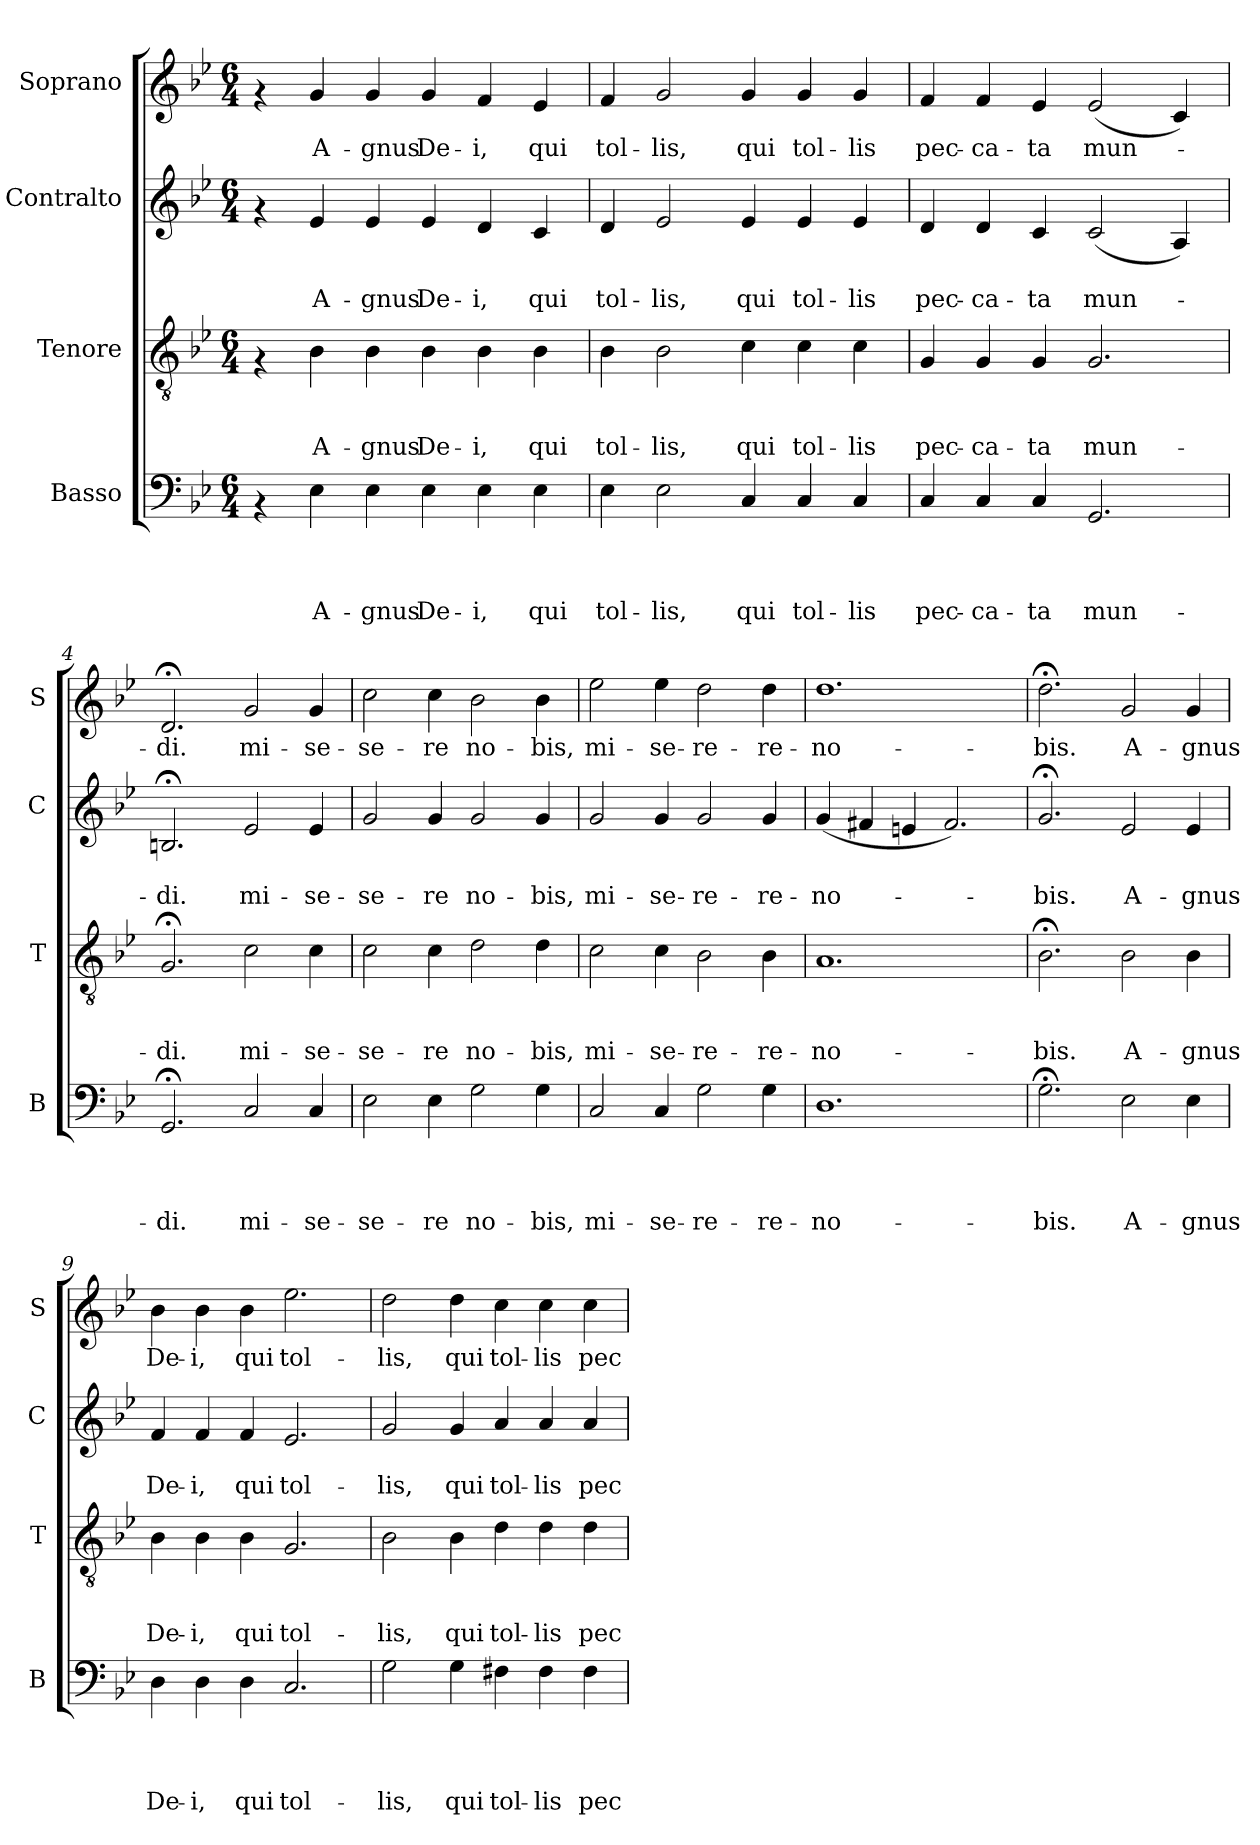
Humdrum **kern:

**kern	**text	**text	**text	**text	**kern	**text	**text	**text	**kern	**text	**text	**kern	**text
*part4	*part4	*part4	*part4	*part4	*part3	*part3	*part3	*part3	*part2	*part2	*part2	*part1	*part1
*staff4	*staff4	*staff4	*staff4	*staff4	*staff3	*staff3	*staff3	*staff3	*staff2	*staff2	*staff2	*staff1	*staff1
*I"Basso	*	*	*	*	*I"Tenore	*	*	*	*I"Contralto	*	*	*I"Soprano	*
*I'B	*	*	*	*	*I'T	*	*	*	*I'C	*	*	*I'S	*
*clefF4	*	*	*	*	*clefGv2	*	*	*	*clefG2	*	*	*clefG2	*
*k[b-e-]	*	*	*	*	*k[b-e-]	*	*	*	*k[b-e-]	*	*	*k[b-e-]	*
*B-:	*	*	*	*	*B-:	*	*	*	*B-:	*	*	*B-:	*
*M6/4	*	*	*	*	*M6/4	*	*	*	*M6/4	*	*	*M6/4	*
=1	=1	=1	=1	=1	=1	=1	=1	=1	=1	=1	=1	=1	=1
4rAA	.	.	.	.	4rF	.	.	.	4rf	.	.	4rf	.
!	!	!	!	!LO:LY:b	!	!	!	!LO:LY:b	!	!	!LO:LY:b	!	!LO:LY:b
4E-\	.	.	.	A-	4B-\	.	.	A-	4e-/	.	A-	4g/	A-
!	!	!	!	!LO:LY:b	!	!	!	!LO:LY:b	!	!	!LO:LY:b	!	!LO:LY:b
4E-\	.	.	.	-gnus	4B-\	.	.	-gnus	4e-/	.	-gnus	4g/	-gnus
!	!	!	!	!LO:LY:b	!	!	!	!LO:LY:b	!	!	!LO:LY:b	!	!LO:LY:b
4E-\	.	.	.	De-	4B-\	.	.	De-	4e-/	.	De-	4g/	De-
!	!	!	!	!LO:LY:b	!	!	!	!LO:LY:b	!	!	!LO:LY:b	!	!LO:LY:b
4E-\	.	.	.	-i,	4B-\	.	.	-i,	4d/	.	-i,	4f/	-i,
!	!	!	!	!LO:LY:b	!	!	!	!LO:LY:b	!	!	!LO:LY:b	!	!LO:LY:b
4E-\	.	.	.	qui	4B-\	.	.	qui	4c/	.	qui	4e-/	qui
=2	=2	=2	=2	=2	=2	=2	=2	=2	=2	=2	=2	=2	=2
!	!	!	!	!LO:LY:b	!	!	!	!LO:LY:b	!	!	!LO:LY:b	!	!LO:LY:b
4E-\	.	.	.	tol-	4B-\	.	.	tol-	4d/	.	tol-	4f/	tol-
!	!	!	!	!LO:LY:b	!	!	!	!LO:LY:b	!	!	!LO:LY:b	!	!LO:LY:b
2E-\	.	.	.	-lis,	2B-\	.	.	-lis,	2e-/	.	-lis,	2g/	-lis,
!	!	!	!	!LO:LY:b	!	!	!	!LO:LY:b	!	!	!LO:LY:b	!	!LO:LY:b
4C/	.	.	.	qui	4c\	.	.	qui	4e-/	.	qui	4g/	qui
!	!	!	!	!LO:LY:b	!	!	!	!LO:LY:b	!	!	!LO:LY:b	!	!LO:LY:b
4C/	.	.	.	tol-	4c\	.	.	tol-	4e-/	.	tol-	4g/	tol-
!	!	!	!	!LO:LY:b	!	!	!	!LO:LY:b	!	!	!LO:LY:b	!	!LO:LY:b
4C/	.	.	.	-lis	4c\	.	.	-lis	4e-/	.	-lis	4g/	-lis
=3	=3	=3	=3	=3	=3	=3	=3	=3	=3	=3	=3	=3	=3
!	!	!	!	!LO:LY:b	!	!	!	!LO:LY:b	!	!	!LO:LY:b	!	!LO:LY:b
4C/	.	.	.	pec-	4G/	.	.	pec-	4d/	.	pec-	4f/	pec-
!	!	!	!	!LO:LY:b	!	!	!	!LO:LY:b	!	!	!LO:LY:b	!	!LO:LY:b
4C/	.	.	.	-ca-	4G/	.	.	-ca-	4d/	.	-ca-	4f/	-ca-
!	!	!	!	!LO:LY:b	!	!	!	!LO:LY:b	!	!	!LO:LY:b	!	!LO:LY:b
4C/	.	.	.	-ta	4G/	.	.	-ta	4c/	.	-ta	4e-/	-ta
!	!	!	!	!LO:LY:b	!	!	!	!LO:LY:b	!	!	!LO:LY:b	!	!LO:LY:b
2.GG/	.	.	.	mun-	2.G/	.	.	mun-	(<2c/	.	mun-	(<2e-/	mun-
.	.	.	.	.	.	.	.	.	4A/)	.	.	4c/)	.
!!LO:LB:g=z
=4	=4	=4	=4	=4	=4	=4	=4	=4	=4	=4	=4	=4	=4
!	!	!	!	!LO:LY:b	!	!	!	!LO:LY:b	!	!	!LO:LY:b	!	!LO:LY:b
2.GG;</	.	.	.	-di.	2.G;</	.	.	-di.	2.Bn;</	.	-di.	2.d;</	-di.
!	!	!	!	!LO:LY:b	!	!	!	!LO:LY:b	!	!	!LO:LY:b	!	!LO:LY:b
2C/	.	.	.	mi-	2c\	.	.	mi-	2e-/	.	mi-	2g/	mi-
!	!	!	!	!LO:LY:b	!	!	!	!LO:LY:b	!	!	!LO:LY:b	!	!LO:LY:b
4C/	.	.	.	-se-	4c\	.	.	-se-	4e-/	.	-se-	4g/	-se-
=5	=5	=5	=5	=5	=5	=5	=5	=5	=5	=5	=5	=5	=5
!	!	!	!	!LO:LY:b	!	!	!	!LO:LY:b	!	!	!LO:LY:b	!	!LO:LY:b
2E-\	.	.	.	-se-	2c\	.	.	-se-	2g/	.	-se-	2cc\	-se-
!	!	!	!	!LO:LY:b	!	!	!	!LO:LY:b	!	!	!LO:LY:b	!	!LO:LY:b
4E-\	.	.	.	-re	4c\	.	.	-re	4g/	.	-re	4cc\	-re
!	!	!	!	!LO:LY:b	!	!	!	!LO:LY:b	!	!	!LO:LY:b	!	!LO:LY:b
2G\	.	.	.	no-	2d\	.	.	no-	2g/	.	no-	2b-\	no-
!	!	!	!	!LO:LY:b	!	!	!	!LO:LY:b	!	!	!LO:LY:b	!	!LO:LY:b
4G\	.	.	.	-bis,	4d\	.	.	-bis,	4g/	.	-bis,	4b-\	-bis,
=6	=6	=6	=6	=6	=6	=6	=6	=6	=6	=6	=6	=6	=6
!	!	!	!	!LO:LY:b	!	!	!	!LO:LY:b	!	!	!LO:LY:b	!	!LO:LY:b
2C/	.	.	.	mi-	2c\	.	.	mi-	2g/	.	mi-	2ee-\	mi-
!	!	!	!	!LO:LY:b	!	!	!	!LO:LY:b	!	!	!LO:LY:b	!	!LO:LY:b
4C/	.	.	.	-se-	4c\	.	.	-se-	4g/	.	-se-	4ee-\	-se-
!	!	!	!	!LO:LY:b	!	!	!	!LO:LY:b	!	!	!LO:LY:b	!	!LO:LY:b
2G\	.	.	.	-re-	2B-\	.	.	-re-	2g/	.	-re-	2dd\	-re-
!	!	!	!	!LO:LY:b	!	!	!	!LO:LY:b	!	!	!LO:LY:b	!	!LO:LY:b
4G\	.	.	.	-re-	4B-\	.	.	-re-	4g/	.	-re-	4dd\	-re-
=7	=7	=7	=7	=7	=7	=7	=7	=7	=7	=7	=7	=7	=7
!	!	!	!	!LO:LY:b	!	!	!	!LO:LY:b	!	!	!LO:LY:b	!	!LO:LY:b
1.D	.	.	.	-no-	1.A	.	.	-no-	(<4g/	.	-no-	1.dd	-no-
.	.	.	.	.	.	.	.	.	4f#X/	.	.	.	.
.	.	.	.	.	.	.	.	.	4en/	.	.	.	.
.	.	.	.	.	.	.	.	.	2.f#/)	.	.	.	.
!!LO:PB:g=z
=8	=8	=8	=8	=8	=8	=8	=8	=8	=8	=8	=8	=8	=8
!	!	!	!	!LO:LY:b	!	!	!	!LO:LY:b	!	!	!LO:LY:b	!	!LO:LY:b
2.G;<\	.	.	.	-bis.	2.B-;<\	.	.	-bis.	2.g;</	.	-bis.	2.dd;<\	-bis.
!	!	!	!	!LO:LY:b	!	!	!	!LO:LY:b	!	!	!LO:LY:b	!	!LO:LY:b
2E-\	.	.	.	A-	2B-\	.	.	A-	2e-/	.	A-	2g/	A-
!	!	!	!	!LO:LY:b	!	!	!	!LO:LY:b	!	!	!LO:LY:b	!	!LO:LY:b
4E-\	.	.	.	-gnus	4B-\	.	.	-gnus	4e-/	.	-gnus	4g/	-gnus
=9	=9	=9	=9	=9	=9	=9	=9	=9	=9	=9	=9	=9	=9
!	!	!	!	!LO:LY:b	!	!	!	!LO:LY:b	!	!	!LO:LY:b	!	!LO:LY:b
4D\	.	.	.	De-	4B-\	.	.	De-	4f/	.	De-	4b-\	De-
!	!	!	!	!LO:LY:b	!	!	!	!LO:LY:b	!	!	!LO:LY:b	!	!LO:LY:b
4D\	.	.	.	-i,	4B-\	.	.	-i,	4f/	.	-i,	4b-\	-i,
!	!	!	!	!LO:LY:b	!	!	!	!LO:LY:b	!	!	!LO:LY:b	!	!LO:LY:b
4D\	.	.	.	qui	4B-\	.	.	qui	4f/	.	qui	4b-\	qui
!	!	!	!	!LO:LY:b	!	!	!	!LO:LY:b	!	!	!LO:LY:b	!	!LO:LY:b
2.C/	.	.	.	tol-	2.G/	.	.	tol-	2.e-/	.	tol-	2.ee-\	tol-
=10	=10	=10	=10	=10	=10	=10	=10	=10	=10	=10	=10	=10	=10
!	!	!	!	!LO:LY:b	!	!	!	!LO:LY:b	!	!	!LO:LY:b	!	!LO:LY:b
2G\	.	.	.	-lis,	2B-\	.	.	-lis,	2g/	.	-lis,	2dd\	-lis,
!	!	!	!	!LO:LY:b	!	!	!	!LO:LY:b	!	!	!LO:LY:b	!	!LO:LY:b
4G\	.	.	.	qui	4B-\	.	.	qui	4g/	.	qui	4dd\	qui
!	!	!	!	!LO:LY:b	!	!	!	!LO:LY:b	!	!	!LO:LY:b	!	!LO:LY:b
4F#X\	.	.	.	tol-	4d\	.	.	tol-	4a/	.	tol-	4cc\	tol-
!	!	!	!	!LO:LY:b	!	!	!	!LO:LY:b	!	!	!LO:LY:b	!	!LO:LY:b
4F#\	.	.	.	-lis	4d\	.	.	-lis	4a/	.	-lis	4cc\	-lis
!	!	!	!	!LO:LY:b	!	!	!	!LO:LY:b	!	!	!LO:LY:b	!	!LO:LY:b
4F#\	.	.	.	pec-	4d\	.	.	pec-	4a/	.	pec-	4cc\	pec-
=	=	=	=	=	=	=	=	=	=	=	=	=	=
*-	*-	*-	*-	*-	*-	*-	*-	*-	*-	*-	*-	*-	*-
